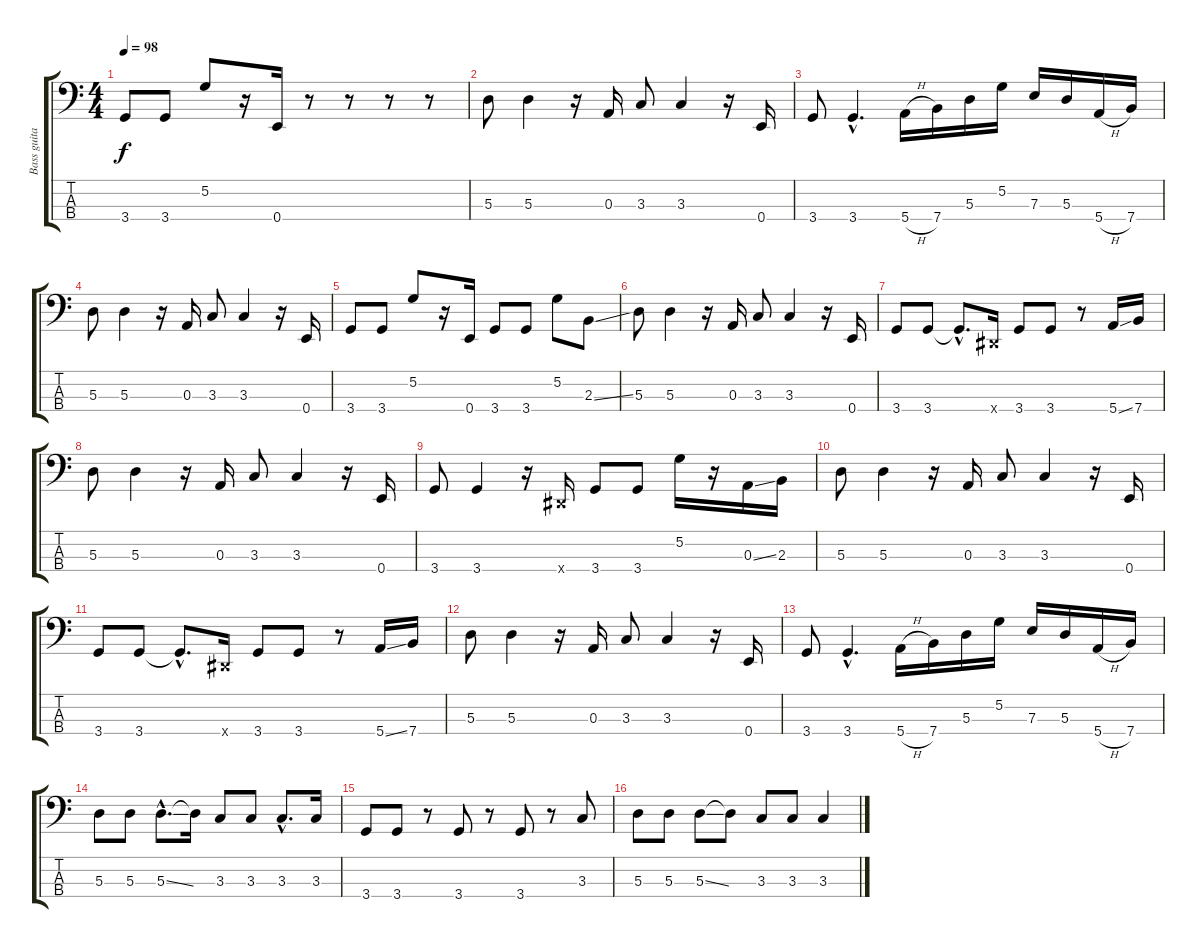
\track ("Bass guitar" "Bass guita") {instrument electricbassfinger}
\staff {score tabs}
\tuning (G2 D2 A1 E1) {hide}
\ts (4 4)
\tempo 98
\clef f4
\ks c
3.4.8{dy f} 3.4.8 5.2.8 r.16 0.4.16 r.8 r.8 r.8 r.8 |
5.3.8 5.3.4 r.16 0.3.16 3.3.8 3.3.4 r.16 0.4.16 |
3.4.8 3.4{hac}.4{d} 5.4{h}.16 7.4.16 5.3.16 5.2.16 7.3.16 5.3.16 5.4{h}.16 7.4.16 |
5.3.8 5.3.4 r.16 0.3.16 3.3.8 3.3.4 r.16 0.4.16 |
3.4.8 3.4.8 5.2.8 r.16 0.4.16 3.4.8 3.4.8 5.2.8 2.3{ss}.8 |
5.3.8 5.3.4 r.16 0.3.16 3.3.8 3.3.4 r.16 0.4.16 |
3.4.8 3.4.8 3.4{hac t}.8{d} -1.4{x}.16 3.4.8 3.4.8 r.8 5.4{ss}.16 7.4.16 |
5.3.8 5.3.4 r.16 0.3.16 3.3.8 3.3.4 r.16 0.4.16 |
3.4.8 3.4.4 r.16 -1.4{x}.16 3.4.8 3.4.8 5.2.16 r.16 0.3{ss}.16 2.3.16 |
5.3.8 5.3.4 r.16 0.3.16 3.3.8 3.3.4 r.16 0.4.16 |
3.4.8 3.4.8 3.4{hac t}.8{d} -1.4{x}.16 3.4.8 3.4.8 r.8 5.4{ss}.16 7.4.16 |
5.3.8 5.3.4 r.16 0.3.16 3.3.8 3.3.4 r.16 0.4.16 |
3.4.8 3.4{hac}.4{d} 5.4{h}.16 7.4.16 5.3.16 5.2.16 7.3.16 5.3.16 5.4{h}.16 7.4.16 |
5.3.8 5.3.8 5.3{ss hac}.8{d} 5.3{t}.16 3.3.8 3.3.8 3.3{hac}.8{d} 3.3.16 |
3.4.8 3.4.8 r.8 3.4.8 r.8 3.4.8 r.8 3.3.8 |
5.3.8 5.3.8 5.3{ss}.8 5.3{t}.8 3.3.8 3.3.8 3.3.4
